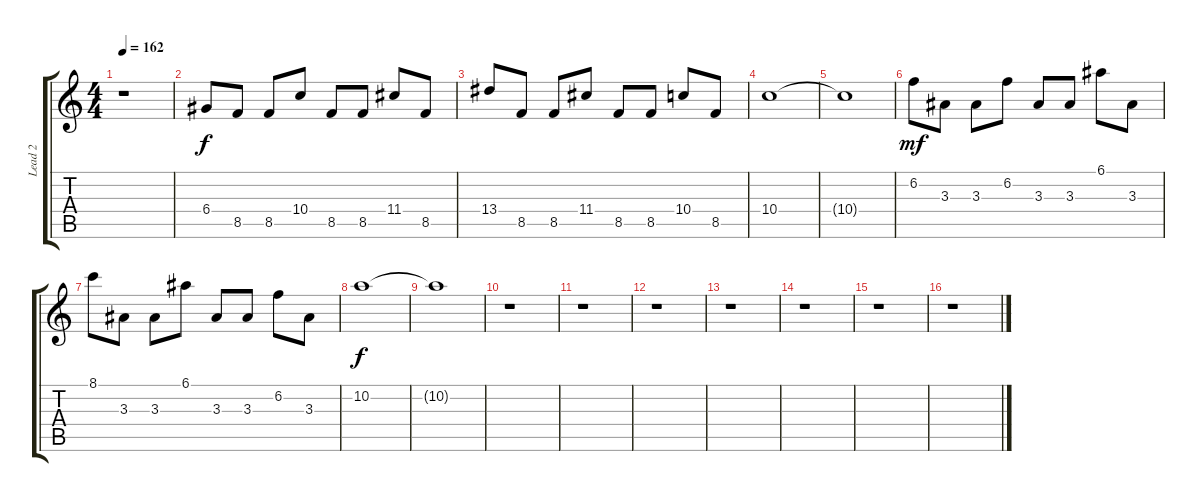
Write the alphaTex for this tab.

\track ("Lead 2" "Lead 2") {instrument distortionguitar}
\staff {score tabs}
\tuning (E4 B3 G3 D3 A2 E2) {hide}
\ts (4 4)
\tempo 162
\clef g2
\ks c
r.1{dy mf} |
\section ("" "")
6.4.8{dy f volume 10} 8.5.8 8.5.8 10.4.8 8.5.8 8.5.8 11.4.8 8.5.8 |
13.4.8 8.5.8 8.5.8 11.4.8 8.5.8 8.5.8 10.4.8 8.5.8 |
10.4.1 |
10.4{t}.1 |
\section ("" "")
6.2.8{dy mf} 3.3.8 3.3.8 6.2.8 3.3.8 3.3.8 6.1.8 3.3.8 |
8.1.8 3.3.8 3.3.8 6.1.8 3.3.8 3.3.8 6.2.8 3.3.8 |
10.2.1{dy f} |
10.2{t}.1 |
r.1 |
r.1 |
r.1 |
r.1 |
r.1 |
r.1 |
\section ("" "")
r.1
